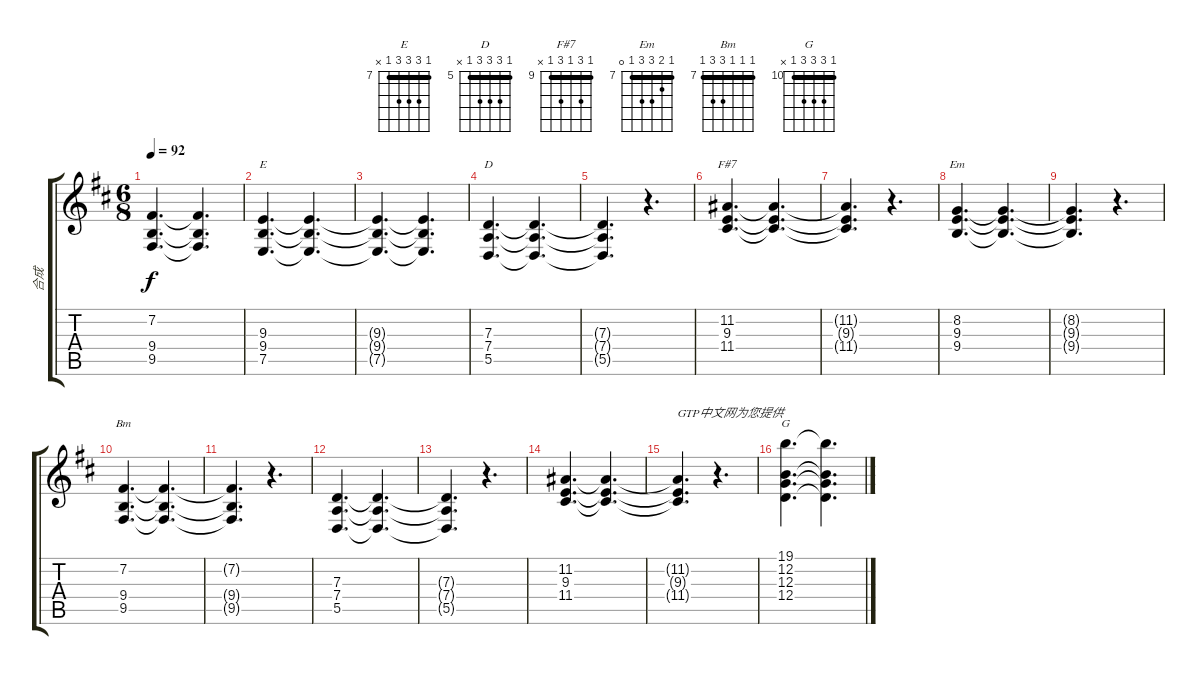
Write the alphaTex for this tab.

\track ("合成" "合成") {instrument stringensemble1}
\staff {score tabs}
\tuning (E4 B3 G3 D3 A2 E2) {hide}
\chord ("E" 7 9 9 9 7 x) {firstfret 7 barre 7}
\chord ("D" 5 7 7 7 5 x) {firstfret 5 barre 5}
\chord ("F#7" 9 11 9 11 9 x) {firstfret 9 barre 9}
\chord ("Em" 7 8 9 9 7 0) {firstfret 7 barre 7}
\chord ("Bm" 7 7 7 9 9 7) {firstfret 7 barre 7}
\chord ("G" 10 12 12 12 10 x) {firstfret 10 barre 10}
\ts (6 8)
\tempo 92
\clef g2
\ks d
(7.2{t} 9.4{t} 9.5{t}).4{d dy f} (7.2{t} 9.4{t} 9.5{t}).4{d} |
(9.3 9.4 7.5).4{d ch "E"} (9.3{t} 9.4{t} 7.5{t}).4{d} |
(9.3{t} 9.4{t} 7.5{t}).4{d} (9.3{t} 9.4{t} 7.5{t}).4{d} |
(7.3 7.4 5.5).4{d ch "D"} (7.3{t} 7.4{t} 5.5{t}).4{d} |
(7.3{t} 7.4{t} 5.5{t}).4{d} r.4{d} |
(11.2 9.3 11.4).4{d ch "F#7"} (11.2{t} 9.3{t} 11.4{t}).4{d} |
(11.2{t} 9.3{t} 11.4{t}).4{d} r.4{d} |
(8.2 9.3 9.4).4{d ch "Em"} (8.2{t} 9.3{t} 9.4{t}).4{d} |
(8.2{t} 9.3{t} 9.4{t}).4{d} r.4{d} |
(7.2 9.4 9.5).4{d ch "Bm"} (7.2{t} 9.4{t} 9.5{t}).4{d} |
(7.2{t} 9.4{t} 9.5{t}).4{d} r.4{d} |
(7.3 7.4 5.5).4{d} (7.3{t} 7.4{t} 5.5{t}).4{d} |
(7.3{t} 7.4{t} 5.5{t}).4{d} r.4{d} |
(11.2 9.3 11.4).4{d} (11.2{t} 9.3{t} 11.4{t}).4{d} |
(11.2{t} 9.3{t} 11.4{t}).4{d txt "GTP中文网为您提供"} r.4{d} |
(19.1 12.2 12.3 12.4).4{d ch "G"} (19.1{t} 12.2{t} 12.3{t} 12.4{t}).4{d}
